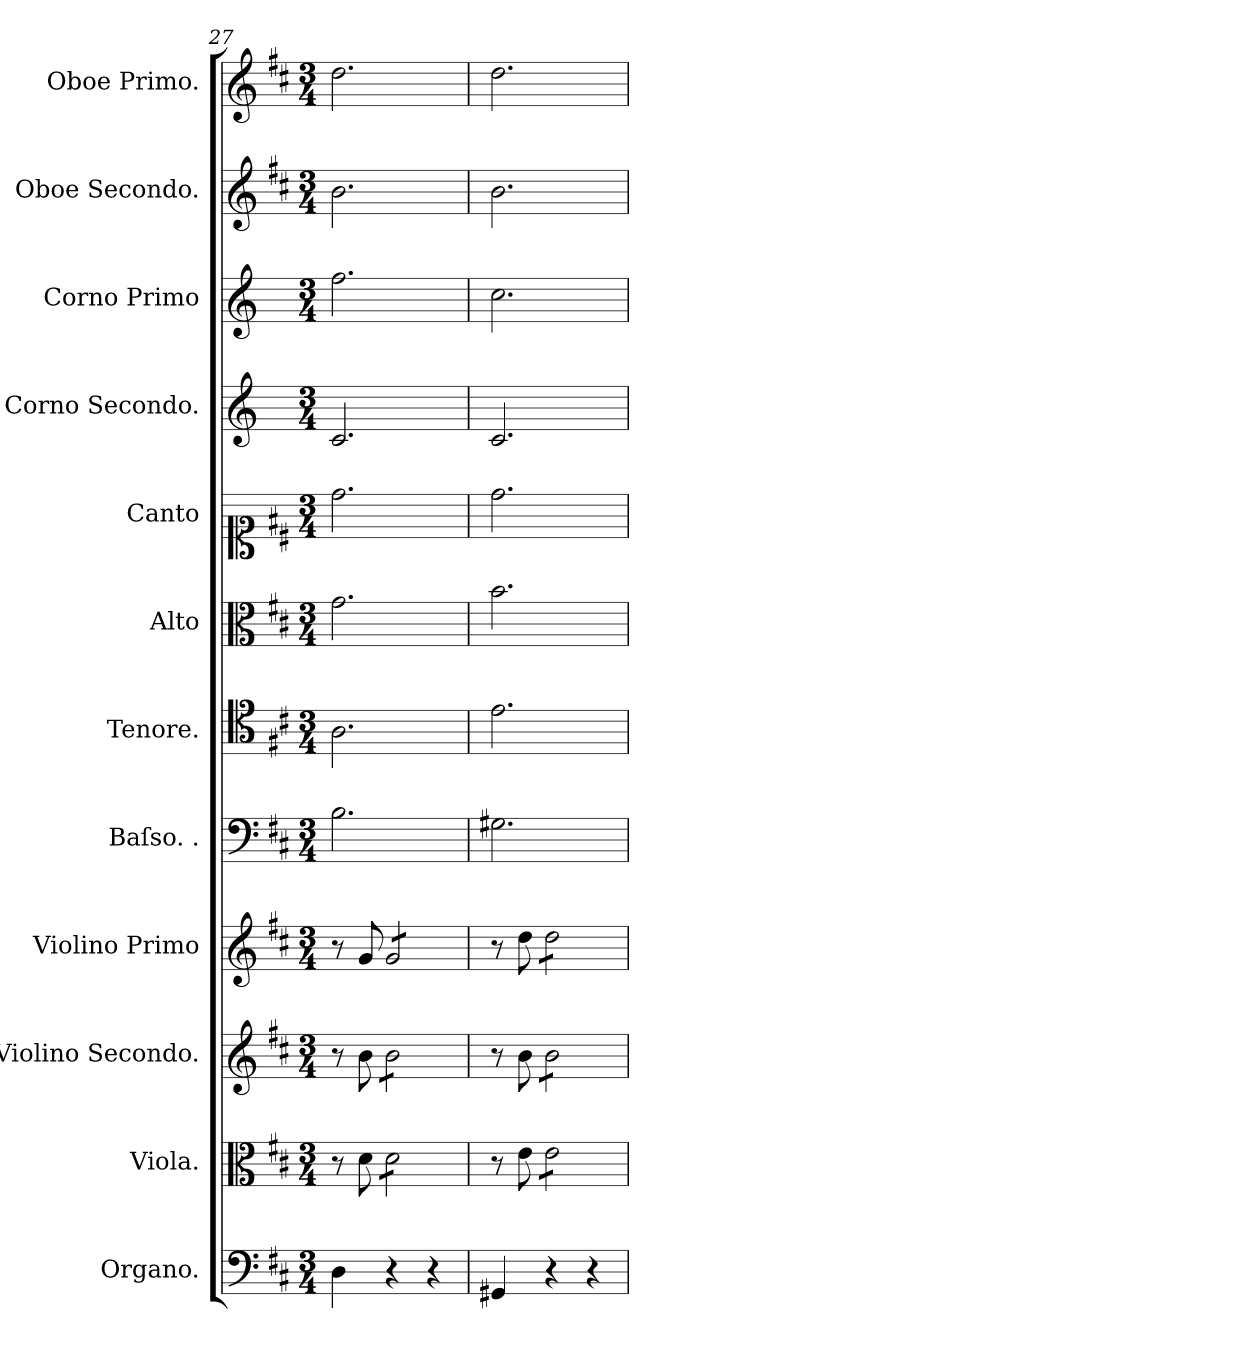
**kern	**kern	**kern	**kern	**kern	**kern	**kern	**kern	**kern	**kern	**kern	**kern
*part12	*part11	*part10	*part9	*part8	*part7	*part6	*part5	*part4	*part3	*part2	*part1
*staff12	*staff11	*staff10	*staff9	*staff8	*staff7	*staff6	*staff5	*staff4	*staff3	*staff2	*staff1
*I"Organo.	*I"Viola.	*I"Violino Secondo.	*I"Violino Primo	*I"Baſso. .	*I"Tenore.	*I"Alto	*I"Canto	*I"Corno Secondo.	*I"Corno Primo	*I"Oboe Secondo.	*I"Oboe Primo.
*I'org	*I'vla	*I'vl 2	*I'vl 1	*I'B	*I'T	*I'A	*	*I'cor 2	*I'cor 1	*I'ob 2	*I'ob 1
*clefF4	*clefC3	*clefG2	*clefG2	*clefF4	*clefC4	*clefC3	*clefC1	*clefG2	*clefG2	*clefG2	*clefG2
*	*	*	*	*	*	*	*	*ITrd6c10	*ITrd6c10	*	*
*k[f#c#]	*k[f#c#]	*k[f#c#]	*k[f#c#]	*k[f#c#]	*k[f#c#]	*k[f#c#]	*k[f#c#]	*k[f#c#]	*k[f#c#]	*k[f#c#]	*k[f#c#]
*M3/4	*M3/4	*M3/4	*M3/4	*M3/4	*M3/4	*M3/4	*M3/4	*M3/4	*M3/4	*M3/4	*M3/4
=27	=27	=27	=27	=27	=27	=27	=27	=27	=27	=27	=27
4D\	8r	8r	8r	2.B\	2.A\	2.g\	2.dd\	2.D/	2.g\	2.b\	2.dd\
.	8d\	8b\	8g/	.	.	.	.	.	.	.	.
*	*tremolo	*	*	*	*	*	*	*	*	*	*
*	*	*tremolo	*	*	*	*	*	*	*	*	*
*	*	*	*tremolo	*	*	*	*	*	*	*	*
4r	8d\L	8b\L	8g/L	.	.	.	.	.	.	.	.
.	8d\	8b\	8g/	.	.	.	.	.	.	.	.
4r	8d\	8b\	8g/	.	.	.	.	.	.	.	.
.	8d\J	8b\J	8g/J	.	.	.	.	.	.	.	.
*	*	*	*Xtremolo	*	*	*	*	*	*	*	*
*	*	*Xtremolo	*	*	*	*	*	*	*	*	*
*	*Xtremolo	*	*	*	*	*	*	*	*	*	*
=28	=28	=28	=28	=28	=28	=28	=28	=28	=28	=28	=28
4GG#X/	8r	8r	8r	2.G#X\	2.e\	2.b\	2.dd\	2.D/	2.d\	2.b\	2.dd\
.	8e\	8b\	8dd\	.	.	.	.	.	.	.	.
*	*tremolo	*	*	*	*	*	*	*	*	*	*
*	*	*tremolo	*	*	*	*	*	*	*	*	*
*	*	*	*tremolo	*	*	*	*	*	*	*	*
4r	8e\L	8b\L	8dd\L	.	.	.	.	.	.	.	.
.	8e\	8b\	8dd\	.	.	.	.	.	.	.	.
4r	8e\	8b\	8dd\	.	.	.	.	.	.	.	.
.	8e\J	8b\J	8dd\J	.	.	.	.	.	.	.	.
*	*	*	*Xtremolo	*	*	*	*	*	*	*	*
*	*	*Xtremolo	*	*	*	*	*	*	*	*	*
*	*Xtremolo	*	*	*	*	*	*	*	*	*	*
=	=	=	=	=	=	=	=	=	=	=	=
*-	*-	*-	*-	*-	*-	*-	*-	*-	*-	*-	*-
